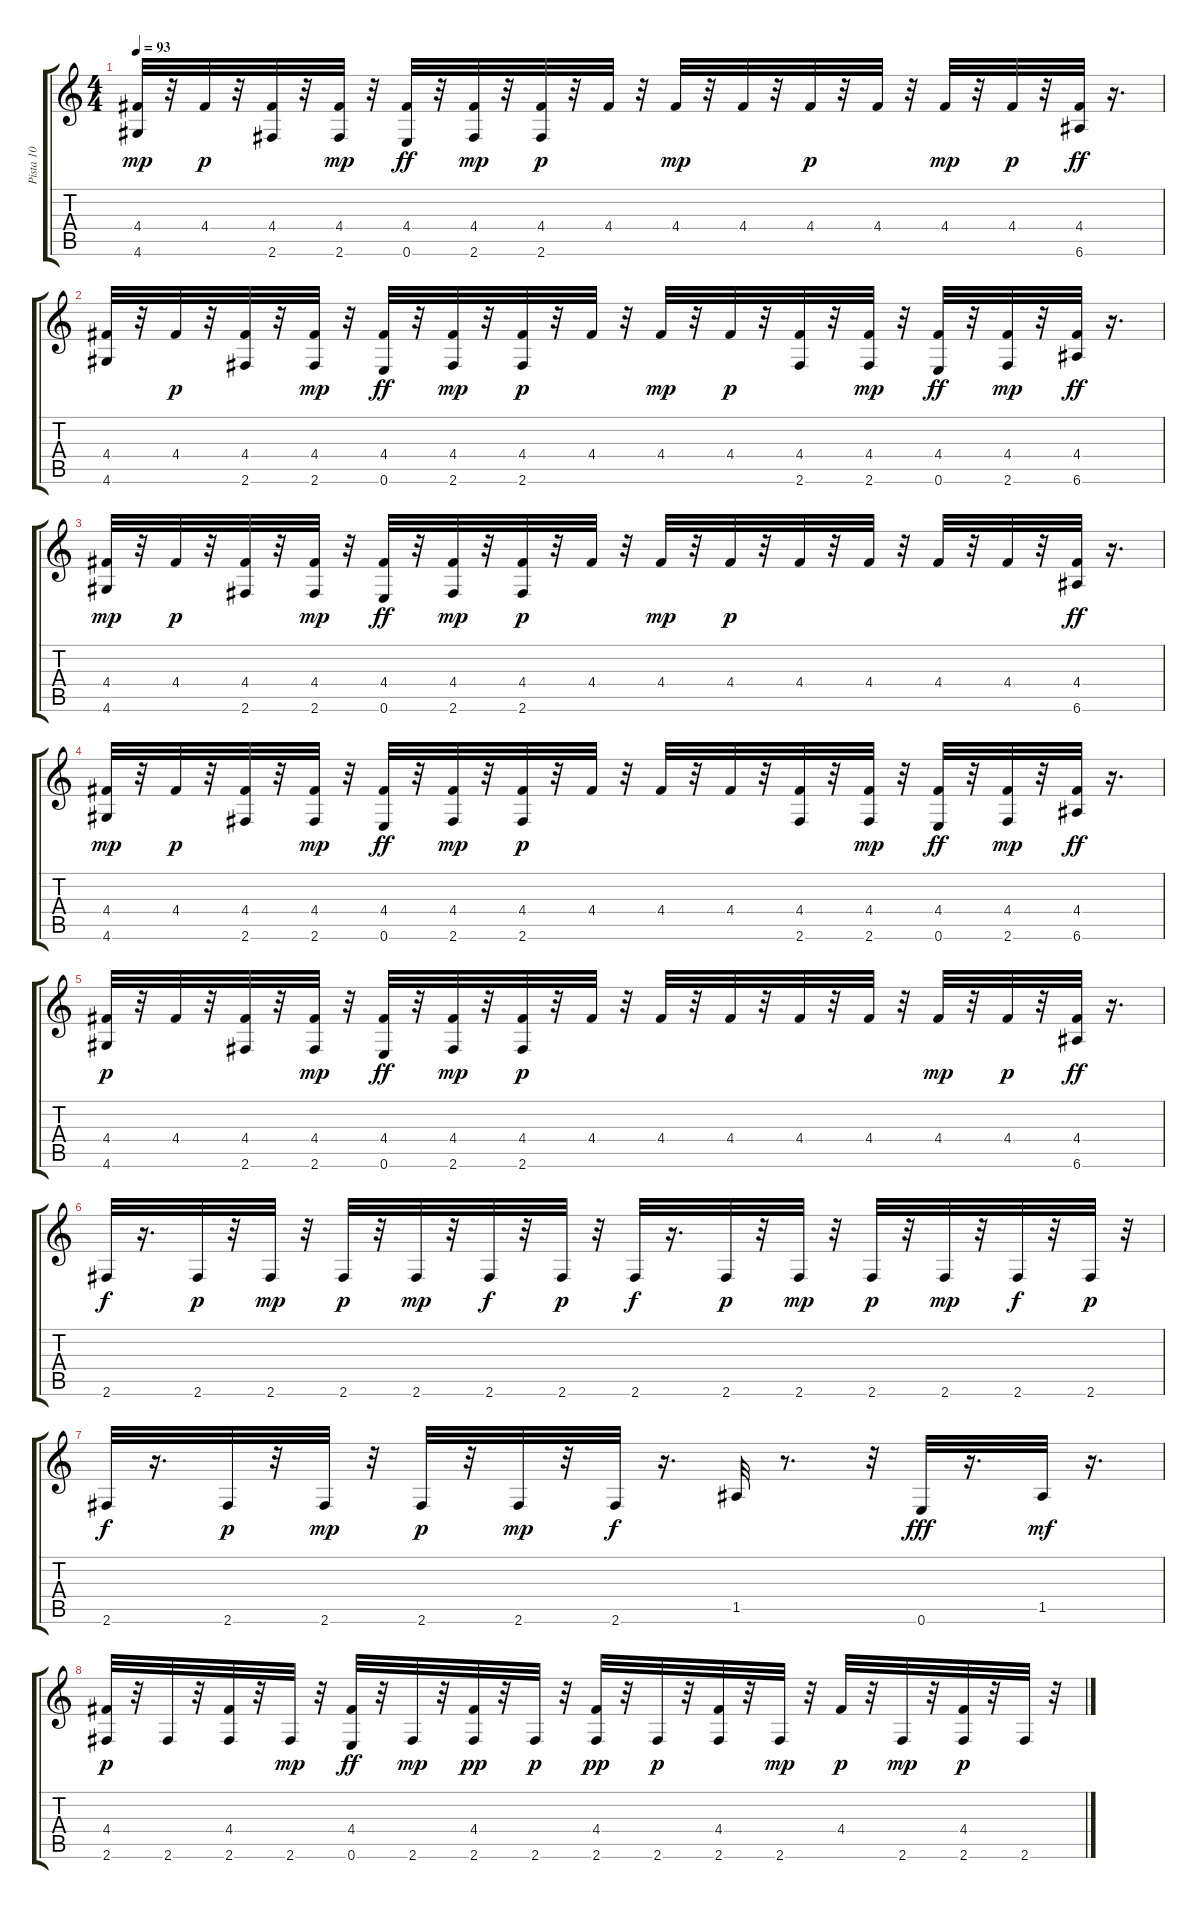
\track ("Pista 10" "Pista 10") {instrument acousticguitarsteel}
\staff {score tabs}
\tuning (E4 B3 G3 D3 A2 E2) {hide}
\ts (4 4)
\tempo 93
\clef g2
\ks c
(4.4 4.6).32{dy mp} r.32 4.4.32{dy p} r.32 (4.4 2.6).32 r.32 (4.4 2.6).32{dy mp} r.32 (4.4 0.6).32{dy ff} r.32 (4.4 2.6).32{dy mp} r.32 (4.4 2.6).32{dy p} r.32 4.4.32 r.32 4.4.32{dy mp} r.32 4.4.32 r.32 4.4.32{dy p} r.32 4.4.32 r.32 4.4.32{dy mp} r.32 4.4.32{dy p} r.32 (4.4 6.6).32{dy ff} r.16{d} |
(4.4 4.6).32 r.32 4.4.32{dy p} r.32 (4.4 2.6).32 r.32 (4.4 2.6).32{dy mp} r.32 (4.4 0.6).32{dy ff} r.32 (4.4 2.6).32{dy mp} r.32 (4.4 2.6).32{dy p} r.32 4.4.32 r.32 4.4.32{dy mp} r.32 4.4.32{dy p} r.32 (4.4 2.6).32 r.32 (4.4 2.6).32{dy mp} r.32 (4.4 0.6).32{dy ff} r.32 (4.4 2.6).32{dy mp} r.32 (4.4 6.6).32{dy ff} r.16{d} |
(4.4 4.6).32{dy mp} r.32 4.4.32{dy p} r.32 (4.4 2.6).32 r.32 (4.4 2.6).32{dy mp} r.32 (4.4 0.6).32{dy ff} r.32 (4.4 2.6).32{dy mp} r.32 (4.4 2.6).32{dy p} r.32 4.4.32 r.32 4.4.32{dy mp} r.32 4.4.32{dy p} r.32 4.4.32 r.32 4.4.32 r.32 4.4.32 r.32 4.4.32 r.32 (4.4 6.6).32{dy ff} r.16{d} |
(4.4 4.6).32{dy mp} r.32 4.4.32{dy p} r.32 (4.4 2.6).32 r.32 (4.4 2.6).32{dy mp} r.32 (4.4 0.6).32{dy ff} r.32 (4.4 2.6).32{dy mp} r.32 (4.4 2.6).32{dy p} r.32 4.4.32 r.32 4.4.32 r.32 4.4.32 r.32 (4.4 2.6).32 r.32 (4.4 2.6).32{dy mp} r.32 (4.4 0.6).32{dy ff} r.32 (4.4 2.6).32{dy mp} r.32 (4.4 6.6).32{dy ff} r.16{d} |
(4.4 4.6).32{dy p} r.32 4.4.32 r.32 (4.4 2.6).32 r.32 (4.4 2.6).32{dy mp} r.32 (4.4 0.6).32{dy ff} r.32 (4.4 2.6).32{dy mp} r.32 (4.4 2.6).32{dy p} r.32 4.4.32 r.32 4.4.32 r.32 4.4.32 r.32 4.4.32 r.32 4.4.32 r.32 4.4.32{dy mp} r.32 4.4.32{dy p} r.32 (4.4 6.6).32{dy ff} r.16{d} |
2.6.32{dy f} r.16{d} 2.6.32{dy p} r.32 2.6.32{dy mp} r.32 2.6.32{dy p} r.32 2.6.32{dy mp} r.32 2.6.32{dy f} r.32 2.6.32{dy p} r.32 2.6.32{dy f} r.16{d} 2.6.32{dy p} r.32 2.6.32{dy mp} r.32 2.6.32{dy p} r.32 2.6.32{dy mp} r.32 2.6.32{dy f} r.32 2.6.32{dy p} r.32 |
2.6.32{dy f} r.16{d} 2.6.32{dy p} r.32 2.6.32{dy mp} r.32 2.6.32{dy p} r.32 2.6.32{dy mp} r.32 2.6.32{dy f} r.16{d} 1.5.32 r.8{d} r.32 0.6.32{dy fff} r.16{d} 1.5.32{dy mf} r.16{d} |
(4.4 2.6).32{dy p} r.32 2.6.32 r.32 (4.4 2.6).32 r.32 2.6.32{dy mp} r.32 (4.4 0.6).32{dy ff} r.32 2.6.32{dy mp} r.32 (4.4 2.6).32{dy pp} r.32 2.6.32{dy p} r.32 (4.4 2.6).32{dy pp} r.32 2.6.32{dy p} r.32 (4.4 2.6).32 r.32 2.6.32{dy mp} r.32 4.4.32{dy p} r.32 2.6.32{dy mp} r.32 (4.4 2.6).32{dy p} r.32 2.6.32 r.32
